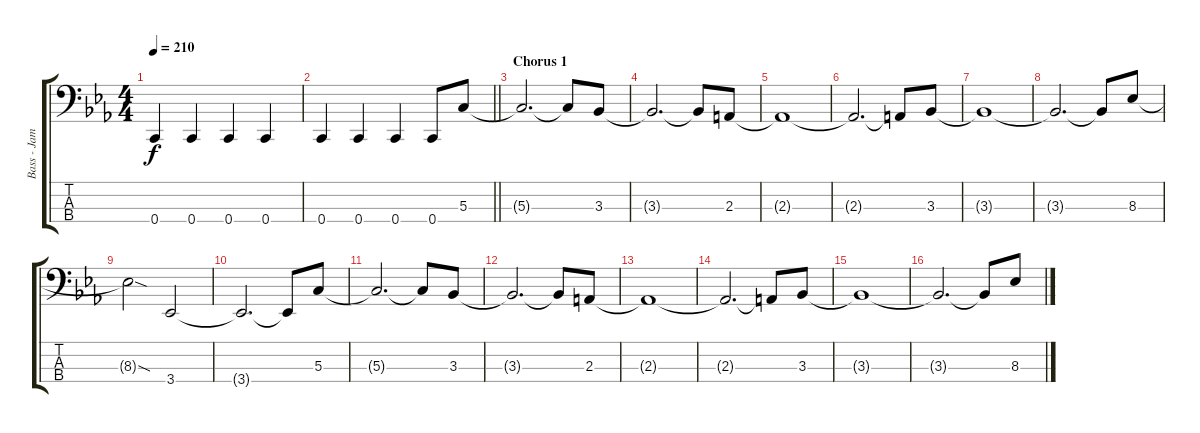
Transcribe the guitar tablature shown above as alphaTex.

\track ("Bass - James Johnston" "Bass - Jam") {instrument electricbassfinger}
\staff {score tabs}
\tuning (F2 C2 G1 C1) {hide}
\ts (4 4)
\tempo 210
\clef f4
\ks cminor
0.4{t}.4{dy f} 0.4.4 0.4.4 0.4.4 |
\barLineRight lightlight
0.4.4 0.4.4 0.4.4 0.4.8 5.3.8 |
\section ("" "Chorus 1")
5.3{t}.2{d} 5.3{t}.8 3.3.8 |
3.3{t}.2{d} 3.3{t}.8 2.3.8 |
2.3{t}.1 |
2.3{t}.2{d} 2.3{t}.8 3.3.8 |
3.3{t}.1 |
3.3{t}.2{d} 3.3{t}.8 8.3.8 |
8.3{sod t}.2 3.4.2 |
3.4{t}.2{d} 3.4{t}.8 5.3.8 |
5.3{t}.2{d} 5.3{t}.8 3.3.8 |
3.3{t}.2{d} 3.3{t}.8 2.3.8 |
2.3{t}.1 |
2.3{t}.2{d} 2.3{t}.8 3.3.8 |
3.3{t}.1 |
3.3{t}.2{d} 3.3{t}.8 8.3.8
